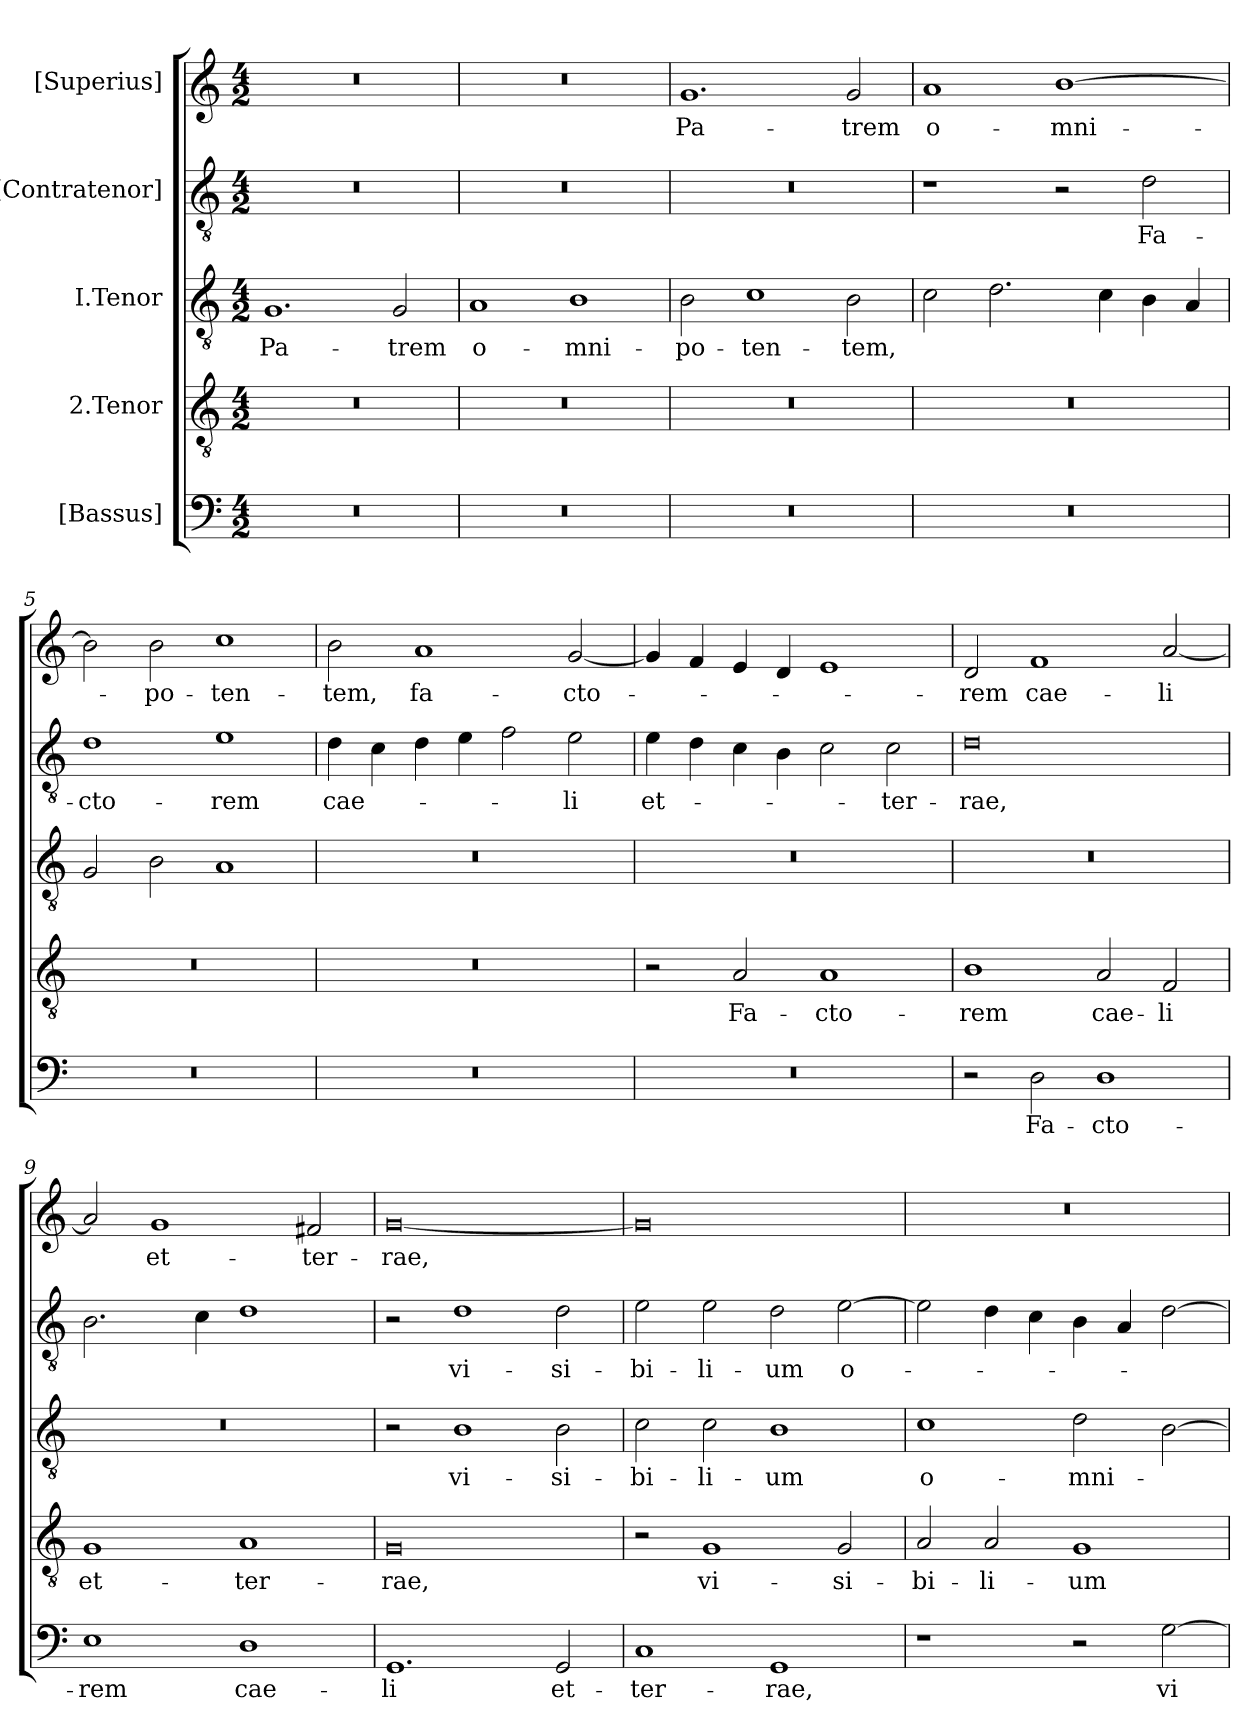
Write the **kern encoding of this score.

**kern	**text	**kern	**text	**kern	**text	**kern	**text	**kern	**text
*part5	*part5	*part4	*part4	*part3	*part3	*part2	*part2	*part1	*part1
*staff5	*staff5	*staff4	*staff4	*staff3	*staff3	*staff2	*staff2	*staff1	*staff1
*I"[Bassus]	*	*I"2.Tenor	*	*I"I.Tenor	*	*I"[Contratenor]	*	*I"[Superius]	*
*clefF4	*	*clefGv2	*	*clefGv2	*	*clefGv2	*	*clefG2	*
*k[]	*	*k[]	*	*k[]	*	*k[]	*	*k[]	*
*M4/2	*	*M4/2	*	*M4/2	*	*M4/2	*	*M4/2	*
=1	=1	=1	=1	=1	=1	=1	=1	=1	=1
0r	.	0r	.	1.G/	Pa-	0r	.	0r	.
.	.	.	.	2G/	-trem	.	.	.	.
=2	=2	=2	=2	=2	=2	=2	=2	=2	=2
0r	.	0r	.	1A/	o-	0r	.	0r	.
.	.	.	.	1B\	-mni-	.	.	.	.
=3	=3	=3	=3	=3	=3	=3	=3	=3	=3
0r	.	0r	.	2B\	-po-	0r	.	1.g/	Pa-
.	.	.	.	1c\	-ten-	.	.	.	.
.	.	.	.	2B\	-tem,	.	.	2g/	-trem
=4	=4	=4	=4	=4	=4	=4	=4	=4	=4
0r	.	0r	.	2c\	.	1r	.	1a/	o-
.	.	.	.	2.d\	.	.	.	.	.
.	.	.	.	.	.	2r	.	[1b\	-mni-
.	.	.	.	4c\	.	.	.	.	.
.	.	.	.	4B\	.	2d\	Fa-	.	.
.	.	.	.	4A/	.	.	.	.	.
=5	=5	=5	=5	=5	=5	=5	=5	=5	=5
0r	.	0r	.	2G/	.	1d\	-cto-	2b\]	.
.	.	.	.	2B\	.	.	.	2b\	-po-
.	.	.	.	1A/	.	1e\	-rem	1cc\	-ten-
=6	=6	=6	=6	=6	=6	=6	=6	=6	=6
0r	.	0r	.	0r	.	4d\	cae-	2b\	-tem,
.	.	.	.	.	.	4c\	.	.	.
.	.	.	.	.	.	4d\	.	1a/	fa-
.	.	.	.	.	.	4e\	.	.	.
.	.	.	.	.	.	2f\	.	.	.
.	.	.	.	.	.	2e\	-li	[2g/	-cto-
=7	=7	=7	=7	=7	=7	=7	=7	=7	=7
0r	.	2r	.	0r	.	4e\	et-	4g/]	.
.	.	.	.	.	.	4d\	.	4f/	.
.	.	2A/	Fa-	.	.	4c\	.	4e/	.
.	.	.	.	.	.	4B\	.	4d/	.
.	.	1A/	-cto-	.	.	2c\	.	1e/	.
.	.	.	.	.	.	2c\	ter-	.	.
=8	=8	=8	=8	=8	=8	=8	=8	=8	=8
2r	.	1B\	-rem	0r	.	0d\	-rae,	2d/	-rem
2D\	Fa-	.	.	.	.	.	.	1f/	cae-
1D\	-cto-	2A/	cae-	.	.	.	.	.	.
.	.	2F/	-li	.	.	.	.	[2a/	-li
=9	=9	=9	=9	=9	=9	=9	=9	=9	=9
1E\	-rem	1G/	et-	0r	.	2.B\	.	2a/]	.
.	.	.	.	.	.	.	.	1g/	et-
.	.	.	.	.	.	4c\	.	.	.
1D\	cae-	1A/	ter-	.	.	1d\	.	.	.
.	.	.	.	.	.	.	.	2f#X/	ter-
=10	=10	=10	=10	=10	=10	=10	=10	=10	=10
1.GG/	-li	0G/	-rae,	2r	.	2r	.	[0g/	-rae,
.	.	.	.	1B\	vi-	1d\	vi-	.	.
2GG/	et-	.	.	2B\	-si-	2d\	-si-	.	.
=11	=11	=11	=11	=11	=11	=11	=11	=11	=11
1C/	ter-	2r	.	2c\	-bi-	2e\	-bi-	0g/]	.
.	.	1G/	vi-	2c\	-li-	2e\	-li-	.	.
1GG/	-rae,	.	.	1B\	-um	2d\	-um	.	.
.	.	2G/	-si-	.	.	[2e\	o-	.	.
=12	=12	=12	=12	=12	=12	=12	=12	=12	=12
1r	.	2A/	-bi-	1c\	o-	2e\]	.	0r	.
.	.	2A/	-li-	.	.	4d\	.	.	.
.	.	.	.	.	.	4c\	.	.	.
2r	.	1G/	-um	2d\	-mni-	4B\	.	.	.
.	.	.	.	.	.	4A/	.	.	.
[2G\	vi-	.	.	[2B\	.	[2d\	.	.	.
=	=	=	=	=	=	=	=	=	=
*-	*-	*-	*-	*-	*-	*-	*-	*-	*-
